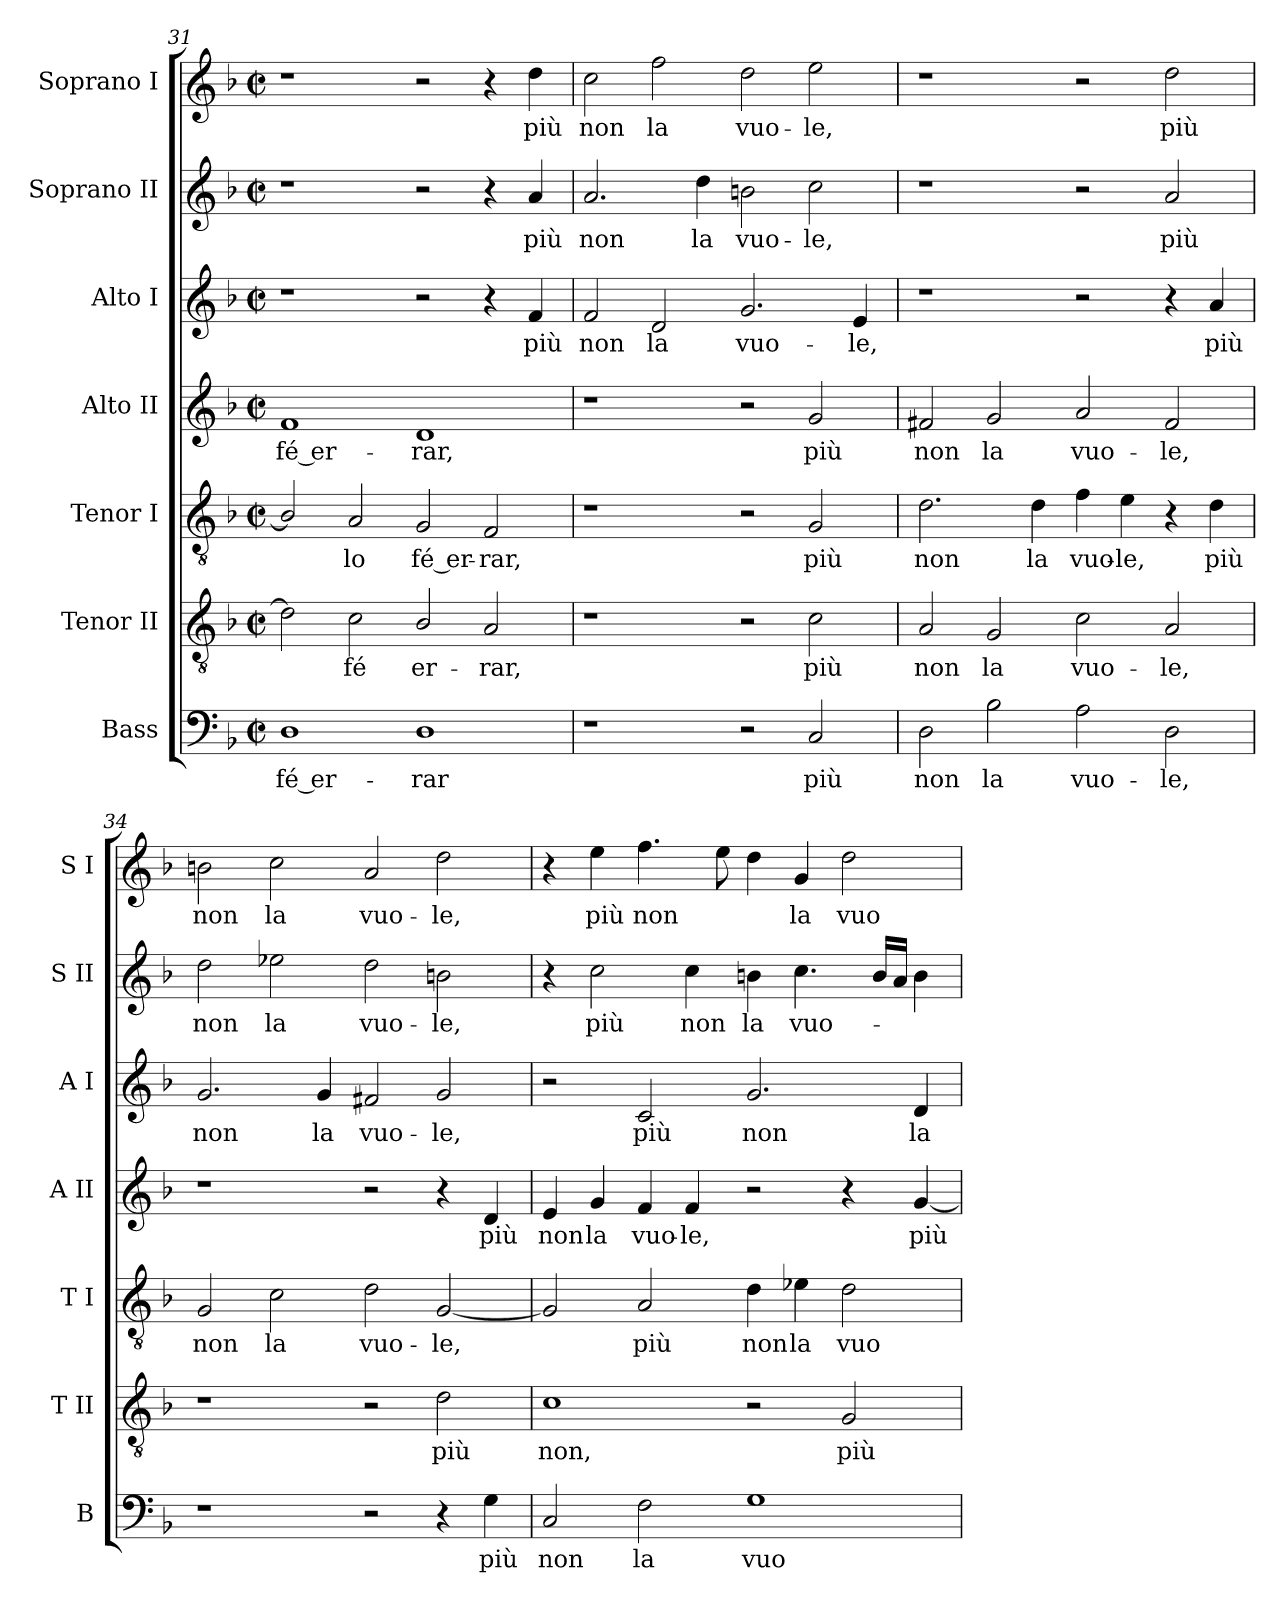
**kern	**text	**kern	**text	**kern	**text	**kern	**text	**kern	**text	**kern	**text	**kern	**text
*part7	*part7	*part6	*part6	*part5	*part5	*part4	*part4	*part3	*part3	*part2	*part2	*part1	*part1
*staff7	*staff7	*staff6	*staff6	*staff5	*staff5	*staff4	*staff4	*staff3	*staff3	*staff2	*staff2	*staff1	*staff1
*I"Bass	*	*I"Tenor II	*	*I"Tenor I	*	*I"Alto II	*	*I"Alto I	*	*I"Soprano II	*	*I"Soprano I	*
*I'B	*	*I'T II	*	*I'T I	*	*I'A II	*	*I'A I	*	*I'S II	*	*I'S I	*
*clefF4	*	*clefGv2	*	*clefGv2	*	*clefG2	*	*clefG2	*	*clefG2	*	*clefG2	*
*k[b-]	*	*k[b-]	*	*k[b-]	*	*k[b-]	*	*k[b-]	*	*k[b-]	*	*k[b-]	*
*M2/2	*	*M2/2	*	*M2/2	*	*M2/2	*	*M2/2	*	*M2/2	*	*M2/2	*
*met(c|)	*	*met(c|)	*	*met(c|)	*	*met(c|)	*	*met(c|)	*	*met(c|)	*	*met(c|)	*
=31	=31	=31	=31	=31	=31	=31	=31	=31	=31	=31	=31	=31	=31
!	!LO:LY:b	!	!	!	!	!	!LO:LY:b	!	!	!	!	!	!
1D	fé er-	2d]	.	2B-/]	.	1f	fé er-	1r	.	1r	.	1r	.
!	!	!	!LO:LY:b	!	!LO:LY:b	!	!	!	!	!	!	!	!
.	.	2c	fé	2A	lo	.	.	.	.	.	.	.	.
!	!LO:LY:b	!	!LO:LY:b	!	!LO:LY:b	!	!LO:LY:b	!	!	!	!	!	!
1D	-rar	2B-/	er-	2G	fé er-	1d	-rar,	2r	.	2r	.	2r	.
!	!	!	!LO:LY:b	!	!LO:LY:b	!	!	!	!	!	!	!	!
.	.	2A	-rar,	2F	-rar,	.	.	4r	.	4r	.	4r	.
!	!	!	!	!	!	!	!	!	!LO:LY:b	!	!LO:LY:b	!	!LO:LY:b
.	.	.	.	.	.	.	.	4f	più	4a	più	4dd	più
=32	=32	=32	=32	=32	=32	=32	=32	=32	=32	=32	=32	=32	=32
!	!	!	!	!	!	!	!	!	!LO:LY:b	!	!LO:LY:b	!	!LO:LY:b
1r	.	1r	.	1r	.	1r	.	2f	non	2.a	non	2cc	non
!	!	!	!	!	!	!	!	!	!LO:LY:b	!	!	!	!LO:LY:b
.	.	.	.	.	.	.	.	2d	la	.	.	2ff	la
!	!	!	!	!	!	!	!	!	!	!	!LO:LY:b	!	!
.	.	.	.	.	.	.	.	.	.	4dd	la	.	.
!	!	!	!	!	!	!	!	!	!LO:LY:b	!	!LO:LY:b	!	!LO:LY:b
2r	.	2r	.	2r	.	2r	.	2.g	vuo-	2bn	vuo-	2dd	vuo-
!	!LO:LY:b	!	!LO:LY:b	!	!LO:LY:b	!	!LO:LY:b	!	!	!	!LO:LY:b	!	!LO:LY:b
2C	più	2c	più	2G	più	2g	più	.	.	2cc	-le,	2ee	-le,
!	!	!	!	!	!	!	!	!	!LO:LY:b	!	!	!	!
.	.	.	.	.	.	.	.	4e	-le,	.	.	.	.
=33	=33	=33	=33	=33	=33	=33	=33	=33	=33	=33	=33	=33	=33
!	!LO:LY:b	!	!LO:LY:b	!	!LO:LY:b	!	!LO:LY:b	!	!	!	!	!	!
2D	non	2A	non	2.d	non	2f#X	non	1r	.	1r	.	1r	.
!	!LO:LY:b	!	!LO:LY:b	!	!	!	!LO:LY:b	!	!	!	!	!	!
2B-	la	2G	la	.	.	2g	la	.	.	.	.	.	.
!	!	!	!	!	!LO:LY:b	!	!	!	!	!	!	!	!
.	.	.	.	4d	la	.	.	.	.	.	.	.	.
!	!LO:LY:b	!	!LO:LY:b	!	!LO:LY:b	!	!LO:LY:b	!	!	!	!	!	!
2A	vuo-	2c	vuo-	4f	vuo-	2a	vuo-	2r	.	2r	.	2r	.
!	!	!	!	!	!LO:LY:b	!	!	!	!	!	!	!	!
.	.	.	.	4e	-le,	.	.	.	.	.	.	.	.
!	!LO:LY:b	!	!LO:LY:b	!	!	!	!LO:LY:b	!	!	!	!LO:LY:b	!	!LO:LY:b
2D	-le,	2A	-le,	4r	.	2f#	-le,	4r	.	2a	più	2dd	più
!	!	!	!	!	!LO:LY:b	!	!	!	!LO:LY:b	!	!	!	!
.	.	.	.	4d	più	.	.	4a	più	.	.	.	.
!!LO:LB:g=z
=34	=34	=34	=34	=34	=34	=34	=34	=34	=34	=34	=34	=34	=34
!	!	!	!	!	!LO:LY:b	!	!	!	!LO:LY:b	!	!LO:LY:b	!	!LO:LY:b
1r	.	1r	.	2G	non	1r	.	2.g	non	2dd	non	2bn	non
!	!	!	!	!	!LO:LY:b	!	!	!	!	!	!LO:LY:b	!	!LO:LY:b
.	.	.	.	2c	la	.	.	.	.	2ee-X	la	2cc	la
!	!	!	!	!	!	!	!	!	!LO:LY:b	!	!	!	!
.	.	.	.	.	.	.	.	4g	la	.	.	.	.
!	!	!	!	!	!LO:LY:b	!	!	!	!LO:LY:b	!	!LO:LY:b	!	!LO:LY:b
2r	.	2r	.	2d	vuo-	2r	.	2f#X	vuo-	2dd	vuo-	2a	vuo-
!	!	!	!LO:LY:b	!	!LO:LY:b	!	!	!	!LO:LY:b	!	!LO:LY:b	!	!LO:LY:b
4r	.	2d	più	[2G	-le,	4r	.	2g	-le,	2bn	-le,	2dd	-le,
!	!LO:LY:b	!	!	!	!	!	!LO:LY:b	!	!	!	!	!	!
4G	più	.	.	.	.	4d	più	.	.	.	.	.	.
=35	=35	=35	=35	=35	=35	=35	=35	=35	=35	=35	=35	=35	=35
!	!LO:LY:b	!	!LO:LY:b	!	!	!	!LO:LY:b	!	!	!	!	!	!
2C	non	1c	non,	2G]	.	4e	non	2r	.	4r	.	4r	.
!	!	!	!	!	!	!	!LO:LY:b	!	!	!	!LO:LY:b	!	!LO:LY:b
.	.	.	.	.	.	4g	la	.	.	2cc	più	4ee	più
!	!LO:LY:b	!	!	!	!LO:LY:b	!	!LO:LY:b	!	!LO:LY:b	!	!	!	!LO:LY:b
2F	la	.	.	2A	più	4f	vuo-	2c	più	.	.	4.ff	non
!	!	!	!	!	!	!	!LO:LY:b	!	!	!	!LO:LY:b	!	!
.	.	.	.	.	.	4f	-le,	.	.	4cc	non	.	.
.	.	.	.	.	.	.	.	.	.	.	.	8ee	.
!	!LO:LY:b	!	!	!	!LO:LY:b	!	!	!	!LO:LY:b	!	!LO:LY:b	!	!
1G	vuo-	2r	.	4d	non	2r	.	2.g	non	4bn	la	4dd	.
!	!	!	!	!	!LO:LY:b	!	!	!	!	!	!LO:LY:b	!	!LO:LY:b
.	.	.	.	4e-X	la	.	.	.	.	4.cc	vuo-	4g	la
!	!	!	!LO:LY:b	!	!LO:LY:b	!	!	!	!	!	!	!	!LO:LY:b
.	.	2G	più	2d	vuo-	4r	.	.	.	.	.	2dd	vuo-
.	.	.	.	.	.	.	.	.	.	16bLL	.	.	.
.	.	.	.	.	.	.	.	.	.	16aJJ	.	.	.
!	!	!	!	!	!	!	!LO:LY:b	!	!LO:LY:b	!	!	!	!
.	.	.	.	.	.	[4g	più	4d	la	4b	.	.	.
=	=	=	=	=	=	=	=	=	=	=	=	=	=
*-	*-	*-	*-	*-	*-	*-	*-	*-	*-	*-	*-	*-	*-
